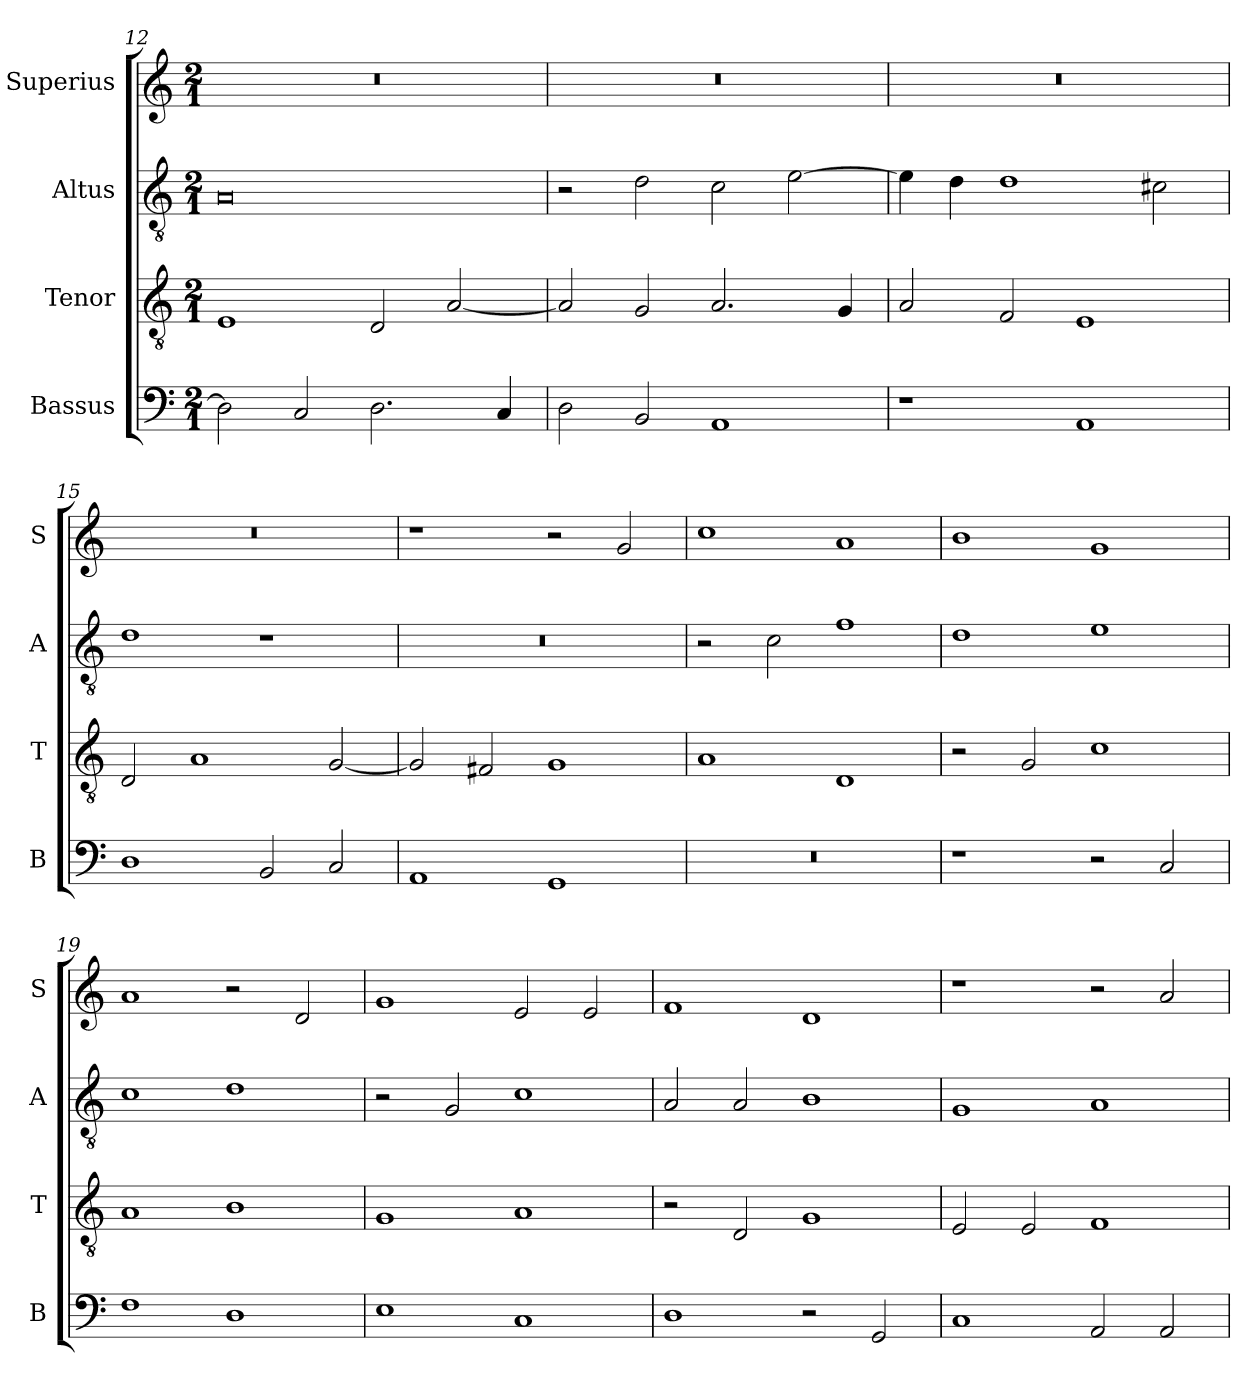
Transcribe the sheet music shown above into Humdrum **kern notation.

**kern	**kern	**kern	**kern
*part4	*part3	*part2	*part1
*staff4	*staff3	*staff2	*staff1
*I"Bassus	*I"Tenor	*I"Altus	*I"Superius
*I'B	*I'T	*I'A	*I'S
*clefF4	*clefGv2	*clefGv2	*clefG2
*k[]	*k[]	*k[]	*k[]
*C:	*C:	*C:	*C:
*M2/1	*M2/1	*M2/1	*M2/1
=12	=12	=12	=12
2D]	1E	0A	0r
2C	.	.	.
2.D	2D	.	.
.	[2A	.	.
4C	.	.	.
=13	=13	=13	=13
2D	2A]	2r	0r
2BB	2G	2d	.
1AA	2.A	2c	.
.	.	[2e	.
.	4G	.	.
=14	=14	=14	=14
1r	2A	4e]	0r
.	.	4d	.
.	2F	1d	.
1AA	1E	.	.
.	.	2c#X	.
=15	=15	=15	=15
1D	2D	1d	0r
.	1A	.	.
2BB	.	1r	.
2C	[2G	.	.
=16	=16	=16	=16
1AA	2G]	0r	1r
.	2F#X	.	.
1GG	1G	.	2r
.	.	.	2g
=17	=17	=17	=17
0r	1A	2r	1cc
.	.	2c	.
.	1D	1f	1a
=18	=18	=18	=18
1r	2r	1d	1b
.	2G	.	.
2r	1c	1e	1g
2C	.	.	.
=19	=19	=19	=19
1F	1A	1c	1a
1D	1B	1d	2r
.	.	.	2d
=20	=20	=20	=20
1E	1G	2r	1g
.	.	2G	.
1C	1A	1c	2e
.	.	.	2e
=21	=21	=21	=21
1D	2r	2A	1f
.	2D	2A	.
2r	1G	1B	1d
2GG	.	.	.
=22	=22	=22	=22
1C	2E	1G	1r
.	2E	.	.
2AA	1F	1A	2r
2AA	.	.	2a
=	=	=	=
*-	*-	*-	*-
